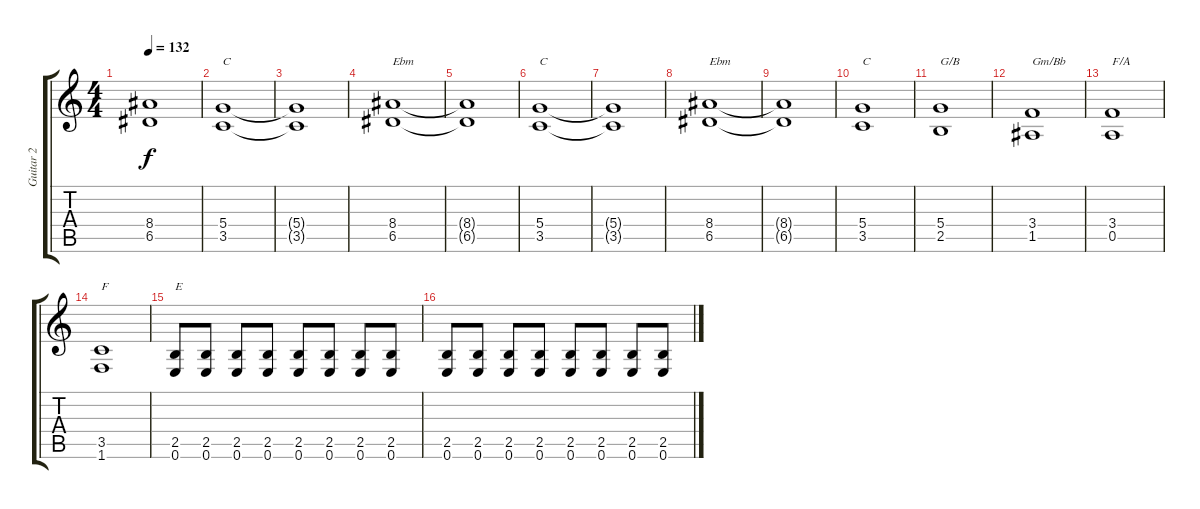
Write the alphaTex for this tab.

\track ("Guitar 2" "Guitar 2") {instrument overdrivenguitar}
\staff {score tabs}
\tuning (E4 B3 G3 D3 A2 E2) {hide}
\ts (4 4)
\tempo 132
\clef g2
\ks aminor
(8.4{t} 6.5{t}).1{dy f} |
(5.4 3.5).1{txt "C"} |
(5.4{t} 3.5{t}).1 |
(8.4 6.5).1{txt "Ebm"} |
(8.4{t} 6.5{t}).1 |
(5.4 3.5).1{txt "C"} |
(5.4{t} 3.5{t}).1 |
(8.4 6.5).1{txt "Ebm"} |
(8.4{t} 6.5{t}).1 |
(5.4 3.5).1{txt "C"} |
(5.4 2.5).1{txt "G/B"} |
(3.4 1.5).1{txt "Gm/Bb"} |
(3.4 0.5).1{txt "F/A"} |
(3.5 1.6).1{txt "F"} |
(2.5 0.6).8{txt "E"} (2.5 0.6).8 (2.5 0.6).8 (2.5 0.6).8 (2.5 0.6).8 (2.5 0.6).8 (2.5 0.6).8 (2.5 0.6).8 |
(2.5 0.6).8 (2.5 0.6).8 (2.5 0.6).8 (2.5 0.6).8 (2.5 0.6).8 (2.5 0.6).8 (2.5 0.6).8 (2.5 0.6).8
